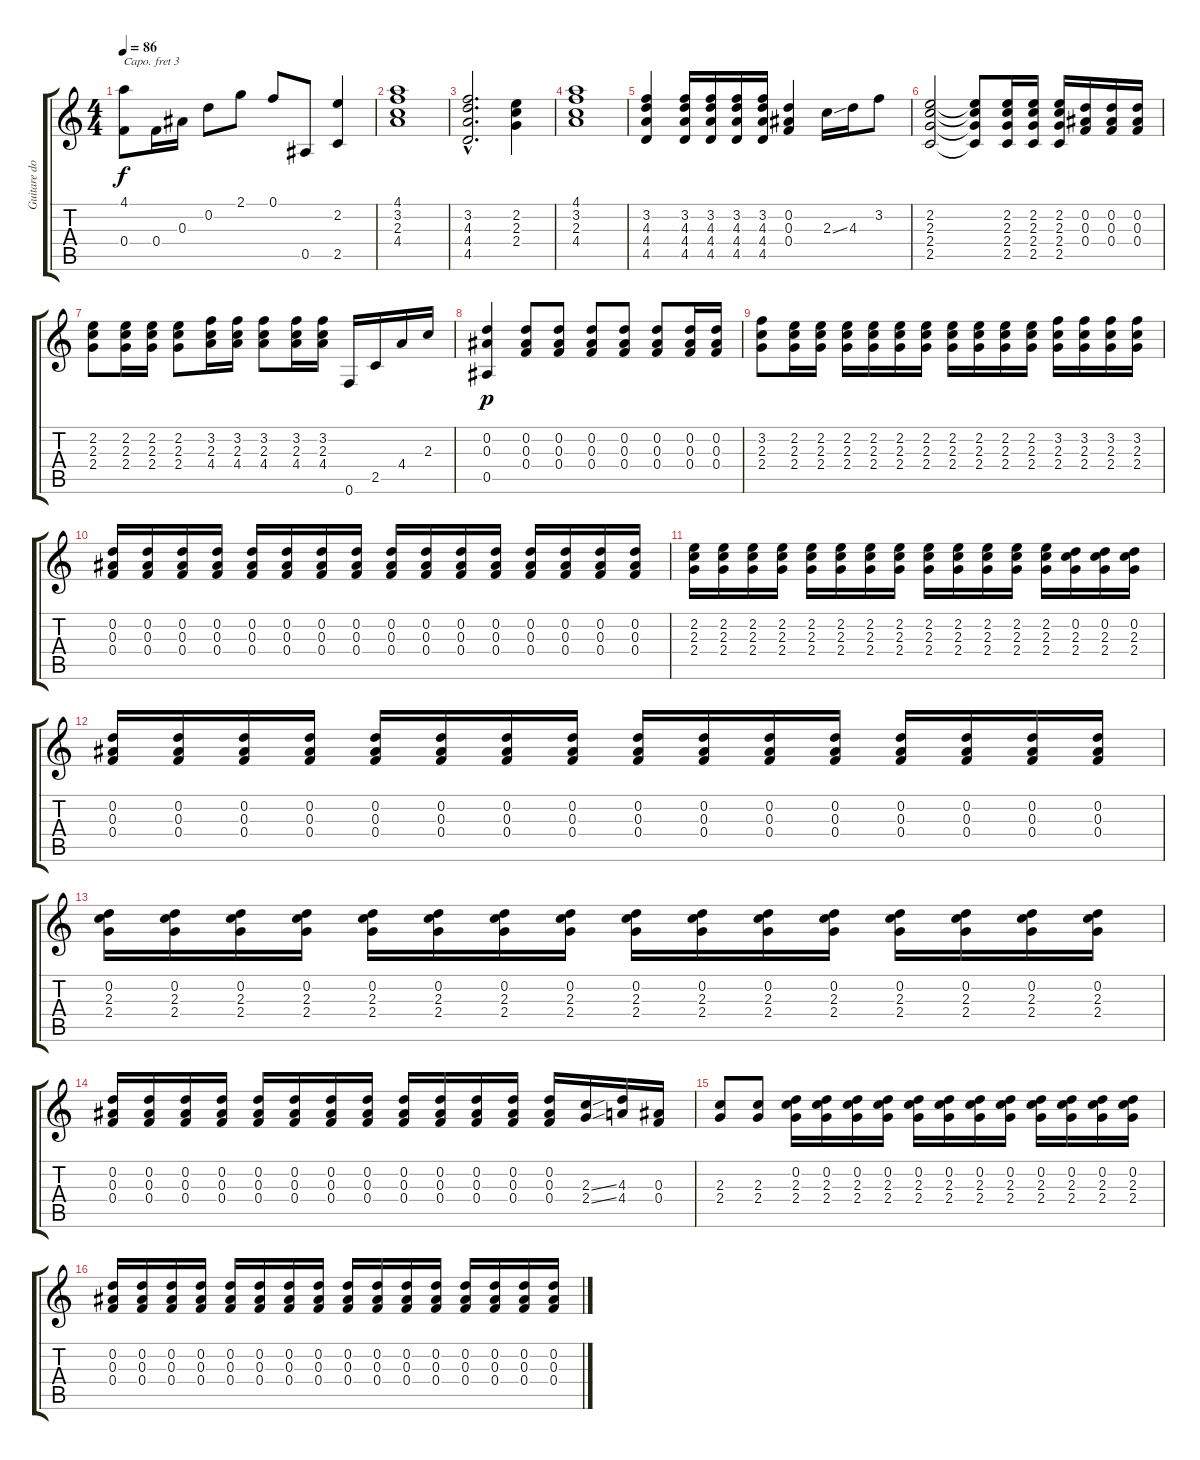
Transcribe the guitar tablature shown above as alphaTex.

\track ("Guitare dobro open G" "Guitare do") {instrument acousticguitarsteel}
\staff {score tabs}
\capo 3
\tuning (D4 B3 G3 D3 G2 D2) {hide}
\ts (4 4)
\tempo 86
\clef g2
\ks c
(4.1 0.4).8{dy f} 0.4.16 0.3.16 0.2.8 2.1.8 0.1.8 0.5.8 (2.2 2.5).4 |
(4.1 3.2 2.3 4.4).1 |
(3.2{hac} 4.3{hac} 4.4{hac} 4.5{hac}).2{d} (2.2 2.3 2.4).4 |
(4.1 3.2 2.3 4.4).1 |
(3.2 4.3 4.4 4.5).4 (3.2 4.3 4.4 4.5).16 (3.2 4.3 4.4 4.5).16 (3.2 4.3 4.4 4.5).16 (3.2 4.3 4.4 4.5).16 (0.2 0.3 0.4).4 2.3{ss}.16 4.3.16 3.2.8 |
(2.2 2.3 2.4 2.5).2 (2.2{t} 2.3{t} 2.4{t} 2.5{t}).8 (2.2 2.3 2.4 2.5).16 (2.2 2.3 2.4 2.5).16 (2.2 2.3 2.4 2.5).16 (0.2 0.3 0.4).16 (0.2 0.3 0.4).16 (0.2 0.3 0.4).16 |
(2.2 2.3 2.4).8 (2.2 2.3 2.4).16 (2.2 2.3 2.4).16 (2.2 2.3 2.4).8 (3.2 2.3 4.4).16 (3.2 2.3 4.4).16 (3.2 2.3 4.4).8 (3.2 2.3 4.4).16 (3.2 2.3 4.4).16 0.6.16 2.5.16 4.4.16 2.3.16 |
(0.2 0.3 0.5).4{dy p} (0.2 0.3 0.4).8 (0.2 0.3 0.4).8 (0.2 0.3 0.4).8 (0.2 0.3 0.4).8 (0.2 0.3 0.4).8 (0.2 0.3 0.4).16 (0.2 0.3 0.4).16 |
(3.2 2.3 2.4).8 (2.2 2.3 2.4).16 (2.2 2.3 2.4).16 (2.2 2.3 2.4).16 (2.2 2.3 2.4).16 (2.2 2.3 2.4).16 (2.2 2.3 2.4).16 (2.2 2.3 2.4).16 (2.2 2.3 2.4).16 (2.2 2.3 2.4).16 (2.2 2.3 2.4).16 (3.2 2.3 2.4).16 (3.2 2.3 2.4).16 (3.2 2.3 2.4).16 (3.2 2.3 2.4).16 |
(0.2 0.3 0.4).16 (0.2 0.3 0.4).16 (0.2 0.3 0.4).16 (0.2 0.3 0.4).16 (0.2 0.3 0.4).16 (0.2 0.3 0.4).16 (0.2 0.3 0.4).16 (0.2 0.3 0.4).16 (0.2 0.3 0.4).16 (0.2 0.3 0.4).16 (0.2 0.3 0.4).16 (0.2 0.3 0.4).16 (0.2 0.3 0.4).16 (0.2 0.3 0.4).16 (0.2 0.3 0.4).16 (0.2 0.3 0.4).16 |
(2.2 2.3 2.4).16 (2.2 2.3 2.4).16 (2.2 2.3 2.4).16 (2.2 2.3 2.4).16 (2.2 2.3 2.4).16 (2.2 2.3 2.4).16 (2.2 2.3 2.4).16 (2.2 2.3 2.4).16 (2.2 2.3 2.4).16 (2.2 2.3 2.4).16 (2.2 2.3 2.4).16 (2.2 2.3 2.4).16 (2.2 2.3 2.4).16 (0.2 2.3 2.4).16 (0.2 2.3 2.4).16 (0.2 2.3 2.4).16 |
(0.2 0.3 0.4).16 (0.2 0.3 0.4).16 (0.2 0.3 0.4).16 (0.2 0.3 0.4).16 (0.2 0.3 0.4).16 (0.2 0.3 0.4).16 (0.2 0.3 0.4).16 (0.2 0.3 0.4).16 (0.2 0.3 0.4).16 (0.2 0.3 0.4).16 (0.2 0.3 0.4).16 (0.2 0.3 0.4).16 (0.2 0.3 0.4).16 (0.2 0.3 0.4).16 (0.2 0.3 0.4).16 (0.2 0.3 0.4).16 |
(0.2 2.3 2.4).16 (0.2 2.3 2.4).16 (0.2 2.3 2.4).16 (0.2 2.3 2.4).16 (0.2 2.3 2.4).16 (0.2 2.3 2.4).16 (0.2 2.3 2.4).16 (0.2 2.3 2.4).16 (0.2 2.3 2.4).16 (0.2 2.3 2.4).16 (0.2 2.3 2.4).16 (0.2 2.3 2.4).16 (0.2 2.3 2.4).16 (0.2 2.3 2.4).16 (0.2 2.3 2.4).16 (0.2 2.3 2.4).16 |
(0.2 0.3 0.4).16 (0.2 0.3 0.4).16 (0.2 0.3 0.4).16 (0.2 0.3 0.4).16 (0.2 0.3 0.4).16 (0.2 0.3 0.4).16 (0.2 0.3 0.4).16 (0.2 0.3 0.4).16 (0.2 0.3 0.4).16 (0.2 0.3 0.4).16 (0.2 0.3 0.4).16 (0.2 0.3 0.4).16 (0.2 0.3 0.4).16 (2.3{ss} 2.4{ss}).16 (4.3 4.4).16 (0.3 0.4).16 |
(2.3 2.4).8 (2.3 2.4).8 (0.2 2.3 2.4).16 (0.2 2.3 2.4).16 (0.2 2.3 2.4).16 (0.2 2.3 2.4).16 (0.2 2.3 2.4).16 (0.2 2.3 2.4).16 (0.2 2.3 2.4).16 (0.2 2.3 2.4).16 (0.2 2.3 2.4).16 (0.2 2.3 2.4).16 (0.2 2.3 2.4).16 (0.2 2.3 2.4).16 |
(0.2 0.3 0.4).16 (0.2 0.3 0.4).16 (0.2 0.3 0.4).16 (0.2 0.3 0.4).16 (0.2 0.3 0.4).16 (0.2 0.3 0.4).16 (0.2 0.3 0.4).16 (0.2 0.3 0.4).16 (0.2 0.3 0.4).16 (0.2 0.3 0.4).16 (0.2 0.3 0.4).16 (0.2 0.3 0.4).16 (0.2 0.3 0.4).16 (0.2 0.3 0.4).16 (0.2 0.3 0.4).16 (0.2 0.3 0.4).16
